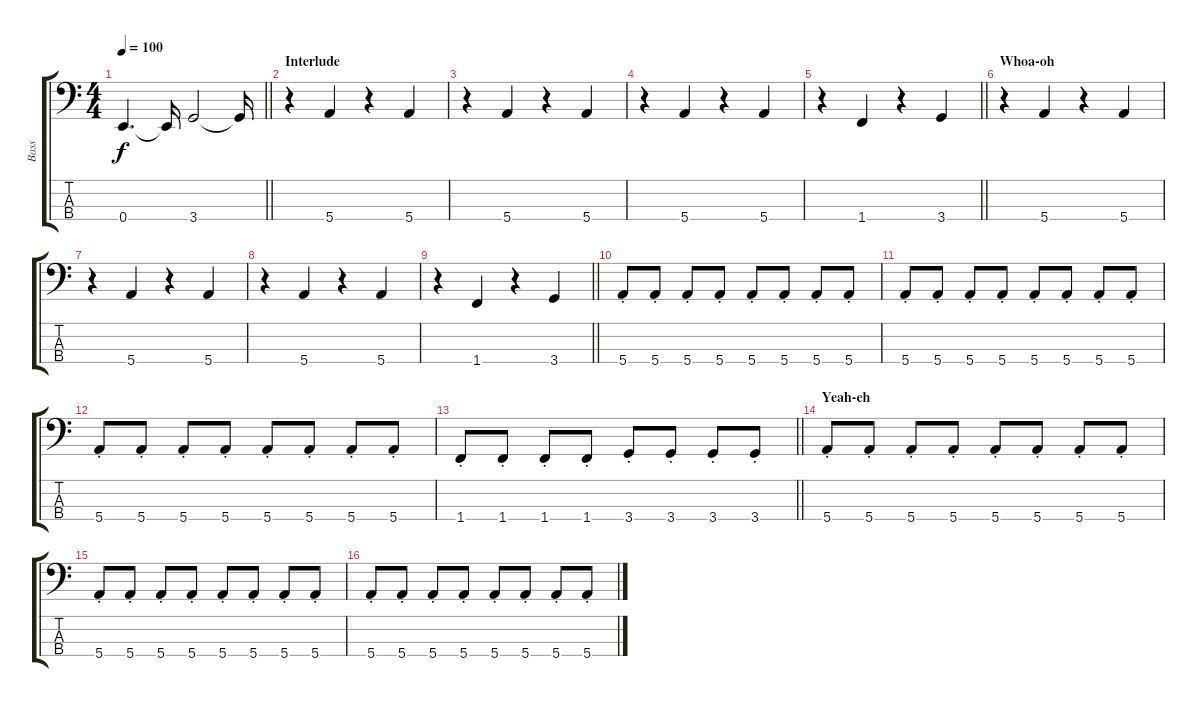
\track ("Bass" "Bass") {instrument electricbassfinger}
\staff {score tabs}
\tuning (G2 D2 A1 E1) {hide}
\ts (4 4)
\tempo 100
\clef f4
\barLineRight lightlight
\ks c
0.4{t}.4{d dy f} 0.4{t}.16 3.4.2 3.4{t}.16 |
\section ("" "Interlude")
r.4 5.4.4 r.4 5.4.4 |
r.4 5.4.4 r.4 5.4.4 |
r.4 5.4.4 r.4 5.4.4 |
\barLineRight lightlight
r.4 1.4.4 r.4 3.4.4 |
\section ("" "Whoa-oh")
r.4 5.4.4 r.4 5.4.4 |
r.4 5.4.4 r.4 5.4.4 |
r.4 5.4.4 r.4 5.4.4 |
\barLineRight lightlight
r.4 1.4.4 r.4 3.4.4 |
5.4{st}.8 5.4{st}.8 5.4{st}.8 5.4{st}.8 5.4{st}.8 5.4{st}.8 5.4{st}.8 5.4{st}.8 |
5.4{st}.8 5.4{st}.8 5.4{st}.8 5.4{st}.8 5.4{st}.8 5.4{st}.8 5.4{st}.8 5.4{st}.8 |
5.4{st}.8 5.4{st}.8 5.4{st}.8 5.4{st}.8 5.4{st}.8 5.4{st}.8 5.4{st}.8 5.4{st}.8 |
\barLineRight lightlight
1.4{st}.8 1.4{st}.8 1.4{st}.8 1.4{st}.8 3.4{st}.8 3.4{st}.8 3.4{st}.8 3.4{st}.8 |
\section ("" "Yeah-eh")
5.4{st}.8 5.4{st}.8 5.4{st}.8 5.4{st}.8 5.4{st}.8 5.4{st}.8 5.4{st}.8 5.4{st}.8 |
5.4{st}.8 5.4{st}.8 5.4{st}.8 5.4{st}.8 5.4{st}.8 5.4{st}.8 5.4{st}.8 5.4{st}.8 |
5.4{st}.8 5.4{st}.8 5.4{st}.8 5.4{st}.8 5.4{st}.8 5.4{st}.8 5.4{st}.8 5.4{st}.8
